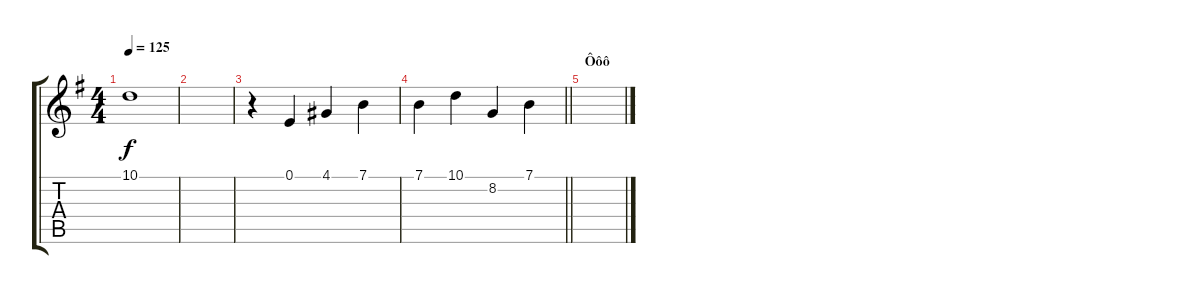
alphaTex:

\track "" {instrument flute}
\staff {score tabs}
\tuning (E4 B3 G3 D3 A2 E2) {hide}
\ts (4 4)
\tempo 125
\clef g2
\ks eminor
10.1.1{dy f} |
|
r.4 0.1.4 4.1.4 7.1.4 |
\barLineRight lightlight
7.1.4 10.1.4 8.2.4 7.1.4 |
\section ("" "Ôôô")
